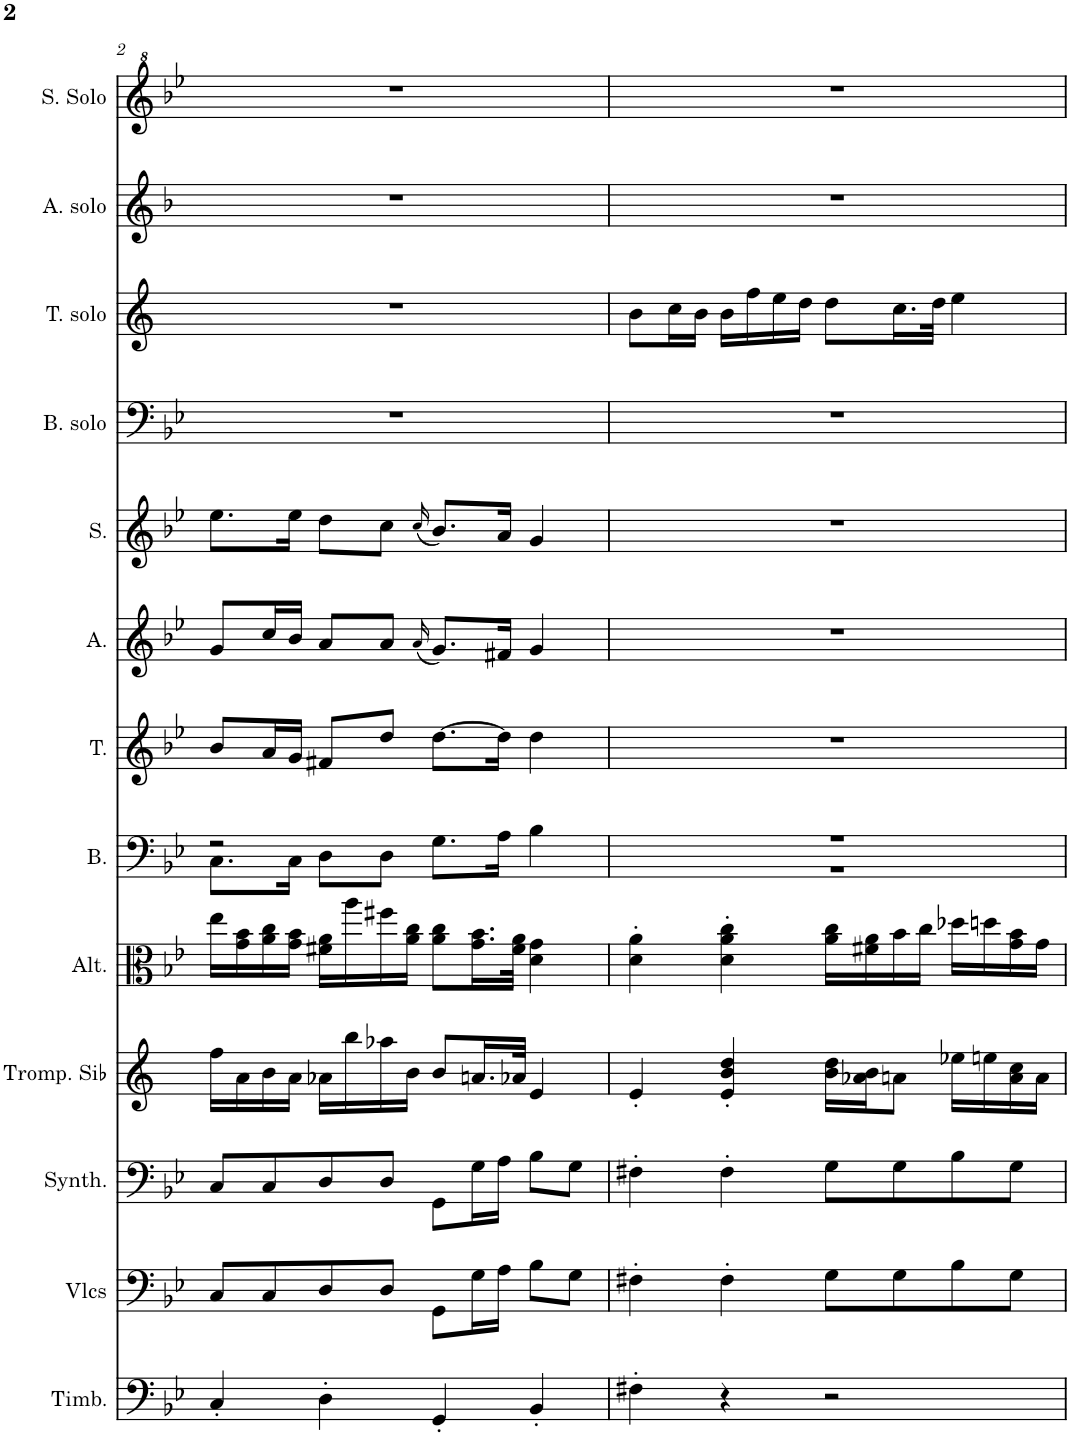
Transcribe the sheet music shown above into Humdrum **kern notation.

**kern	**kern	**kern	**kern	**kern	**kern	**kern	**kern	**kern	**kern	**kern	**kern	**kern
*part13	*part12	*part11	*part10	*part9	*part8	*part7	*part6	*part5	*part4	*part3	*part2	*part1
*staff13	*staff12	*staff11	*staff10	*staff9	*staff8	*staff7	*staff6	*staff5	*staff4	*staff3	*staff2	*staff1
*I"Timbales, Staff-1	*I"Violoncelles, D'Bass/Strings, etc	*I"Synthétiseur d'instruments à cordes, Synth strings, etc	*I"Trompette en Sib, Synth strings 2	*I"Altos, 1st violins	*I"Basse	*I"Ténor	*I"Alto	*I"Soprano	*I"Basse Solo	*I"Tenor Solo	*I"Alto Solo	*I"Soprano Solo
*I'Timb.	*I'Vlcs	*I'Synth.	*I'Tromp. Sib	*I'Alt.	*I'B.	*I'T.	*I'A.	*I'S.	*I'B. solo	*I'T. solo	*I'A. solo	*I'S. Solo
!!LO:PB:g=z
*clefF4	*clefF4	*clefF4	*clefG2	*clefC3	*clefF4	*clefG2	*clefG2	*clefG2	*clefF4	*clefG2	*clefG2	*clefG^2
*	*	*	*Trd1c2	*	*	*	*	*	*	*Trd8c14	*Trd4c7	*
*k[b-e-]	*k[b-e-]	*k[b-e-]	*k[]	*k[b-e-]	*k[b-e-]	*k[b-e-]	*k[b-e-]	*k[b-e-]	*k[b-e-]	*k[]	*k[b-]	*k[b-e-]
*M4/4	*M4/4	*M4/4	*M4/4	*M4/4	*M4/4	*M4/4	*M4/4	*M4/4	*M4/4	*M4/4	*M4/4	*M4/4
=2	=2	=2	=2	=2	=2	=2	=2	=2	=2	=2	=2	=2
*	*	*	*	*	*^	*	*	*	*	*	*	*
4C'/	8C/L	8C/L	16ff\LL	16ee-\LL	2r	8.C\L	8b-/L	8g/L	8.ee-\L	1r	1r	1r	1r
.	.	.	16a\	16g\ 16b-\	.	.	.	.	.	.	.	.	.
.	8C/	8C/	16b\	16a\ 16cc\	.	.	16a/L	16cc/L	.	.	.	.	.
.	.	.	16a\JJ	16g\ 16b-\JJ	.	16C\Jk	16g/JJ	16b-/JJ	16ee-\Jk	.	.	.	.
4D'\	8D/	8D/	16a-X\LL	16f#X\ 16a\LL	.	8D\L	8f#X/L	8a/L	8dd\L	.	.	.	.
.	.	.	16bb\	16aa\	.	.	.	.	.	.	.	.	.
.	8D/J	8D/J	16aa-X\	16ff#X\	.	8D\J	8dd/J	8a/J	8cc\J	.	.	.	.
.	.	.	16b\JJ	16a\ 16cc\JJ	.	.	.	.	.	.	.	.	.
.	.	.	.	.	.	.	.	(16qa/	(16qcc/	.	.	.	.
4GG'/	8GG\L	8GG\L	8b/L	8a\ 8cc\L	8.G\L	2ryy	[8.dd\L	8.g/L)	8.b-/L)	.	.	.	.
.	16G\L	16G\L	16.an/L	16.g\ 16.b-\L	.	.	.	.	.	.	.	.	.
.	16A\JJ	16A\JJ	.	.	16A\Jk	.	16dd\Jk]	16f#X/Jk	16a/Jk	.	.	.	.
.	.	.	32a-X/JJk	32f#\ 32a\JJk	.	.	.	.	.	.	.	.	.
4BB-'/	8B-\L	8B-\L	4e/	4d\ 4g\	4B-\	.	4dd\	4g/	4g/	.	.	.	.
.	8G\J	8G\J	.	.	.	.	.	.	.	.	.	.	.
=3	=3	=3	=3	=3	=3	=3	=3	=3	=3	=3	=3	=3	=3
4F#X'\	4F#X'\	4F#X'\	4e'/	4d\' 4a\'	1r	1r	1r	1r	1r	1r	8b\L	1r	1r
.	.	.	.	.	.	.	.	.	.	.	16cc\L	.	.
.	.	.	.	.	.	.	.	.	.	.	16b\JJ	.	.
4r	4F#'\	4F#'\	4e/' 4b/' 4dd/'	4d\' 4a\' 4cc\'	.	.	.	.	.	.	16b\LL	.	.
.	.	.	.	.	.	.	.	.	.	.	16ff\	.	.
.	.	.	.	.	.	.	.	.	.	.	16ee\	.	.
.	.	.	.	.	.	.	.	.	.	.	16dd\JJ	.	.
2r	8G\L	8G\L	16b\ 16dd\LL	16a\ 16cc\LL	.	.	.	.	.	.	8dd\L	.	.
.	.	.	16a-X\ 16b\J	16f#X\ 16a\	.	.	.	.	.	.	.	.	.
.	8G\	8G\	8an\J	16b-\	.	.	.	.	.	.	16.cc\L	.	.
.	.	.	.	16cc\JJ	.	.	.	.	.	.	.	.	.
.	.	.	.	.	.	.	.	.	.	.	32dd\JJk	.	.
.	8B-\	8B-\	16ee-X\LL	16dd-X\LL	.	.	.	.	.	.	4ee\	.	.
.	.	.	16een\	16ddn\	.	.	.	.	.	.	.	.	.
.	8G\J	8G\J	16a\ 16cc\	16g\ 16b-\	.	.	.	.	.	.	.	.	.
.	.	.	16a\JJ	16g\JJ	.	.	.	.	.	.	.	.	.
*	*	*	*	*	*v	*v	*	*	*	*	*	*	*
=	=	=	=	=	=	=	=	=	=	=	=	=
*-	*-	*-	*-	*-	*-	*-	*-	*-	*-	*-	*-	*-
